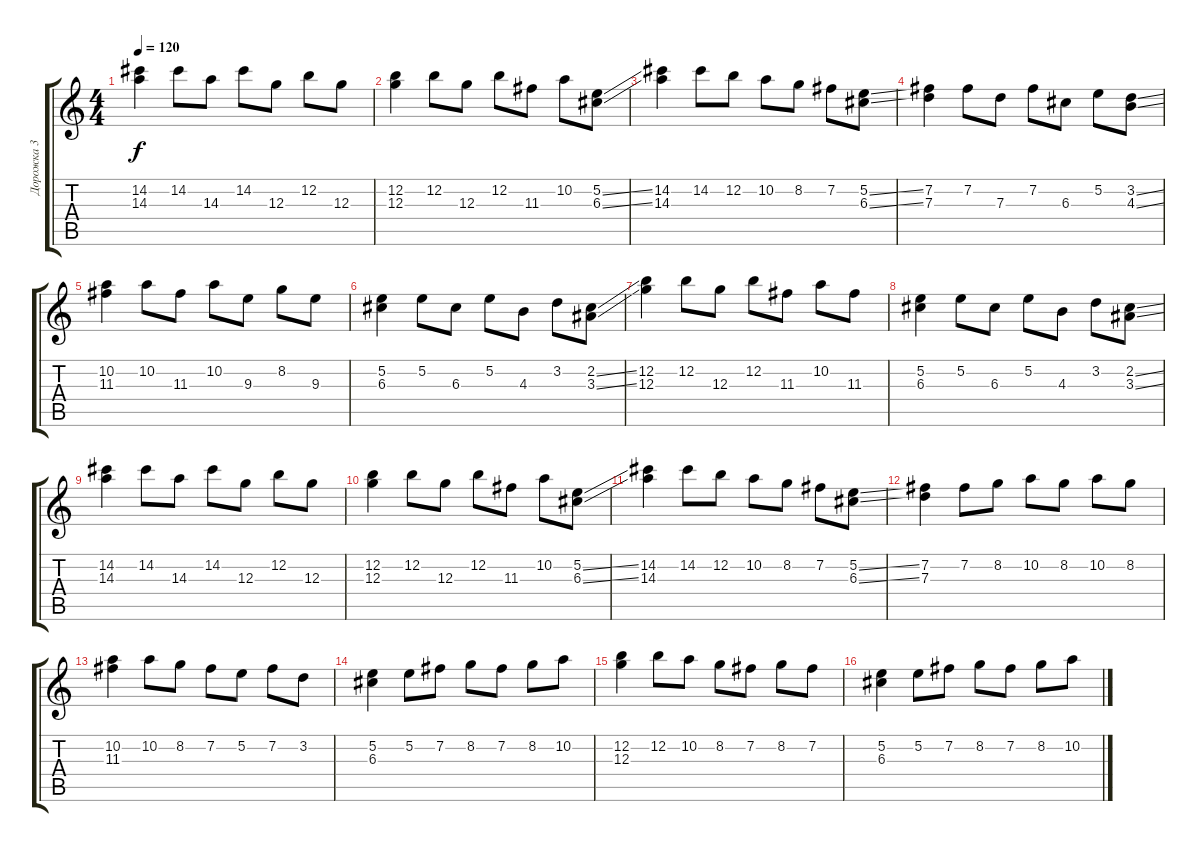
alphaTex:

\track ("Дорожка 3" "Дорожка 3") {instrument acousticguitarnylon}
\staff {score tabs}
\tuning (E4 B3 G3 D3 A2 E2) {hide}
\ts (4 4)
\tempo 120
\clef g2
\ks c
(14.2 14.3).4{dy f} 14.2.8 14.3.8 14.2.8 12.3.8 12.2.8 12.3.8 |
(12.2 12.3).4 12.2.8 12.3.8 12.2.8 11.3.8 10.2.8 (5.2{ss} 6.3{ss}).8 |
(14.2 14.3).4 14.2.8 12.2.8 10.2.8 8.2.8 7.2.8 (5.2{ss} 6.3{ss}).8 |
(7.2 7.3).4 7.2.8 7.3.8 7.2.8 6.3.8 5.2.8 (3.2{ss} 4.3{ss}).8 |
(10.2 11.3).4 10.2.8 11.3.8 10.2.8 9.3.8 8.2.8 9.3.8 |
(5.2 6.3).4 5.2.8 6.3.8 5.2.8 4.3.8 3.2.8 (2.2{ss} 3.3{ss}).8 |
(12.2 12.3).4 12.2.8 12.3.8 12.2.8 11.3.8 10.2.8 11.3.8 |
(5.2 6.3).4 5.2.8 6.3.8 5.2.8 4.3.8 3.2.8 (2.2{ss} 3.3{ss}).8 |
(14.2 14.3).4 14.2.8 14.3.8 14.2.8 12.3.8 12.2.8 12.3.8 |
(12.2 12.3).4 12.2.8 12.3.8 12.2.8 11.3.8 10.2.8 (5.2{ss} 6.3{ss}).8 |
(14.2 14.3).4 14.2.8 12.2.8 10.2.8 8.2.8 7.2.8 (5.2{ss} 6.3{ss}).8 |
(7.2 7.3).4 7.2.8 8.2.8 10.2.8 8.2.8 10.2.8 8.2.8 |
(10.2 11.3).4 10.2.8 8.2.8 7.2.8 5.2.8 7.2.8 3.2.8 |
(5.2 6.3).4 5.2.8 7.2.8 8.2.8 7.2.8 8.2.8 10.2.8 |
(12.2 12.3).4 12.2.8 10.2.8 8.2.8 7.2.8 8.2.8 7.2.8 |
(5.2 6.3).4 5.2.8 7.2.8 8.2.8 7.2.8 8.2.8 10.2.8
